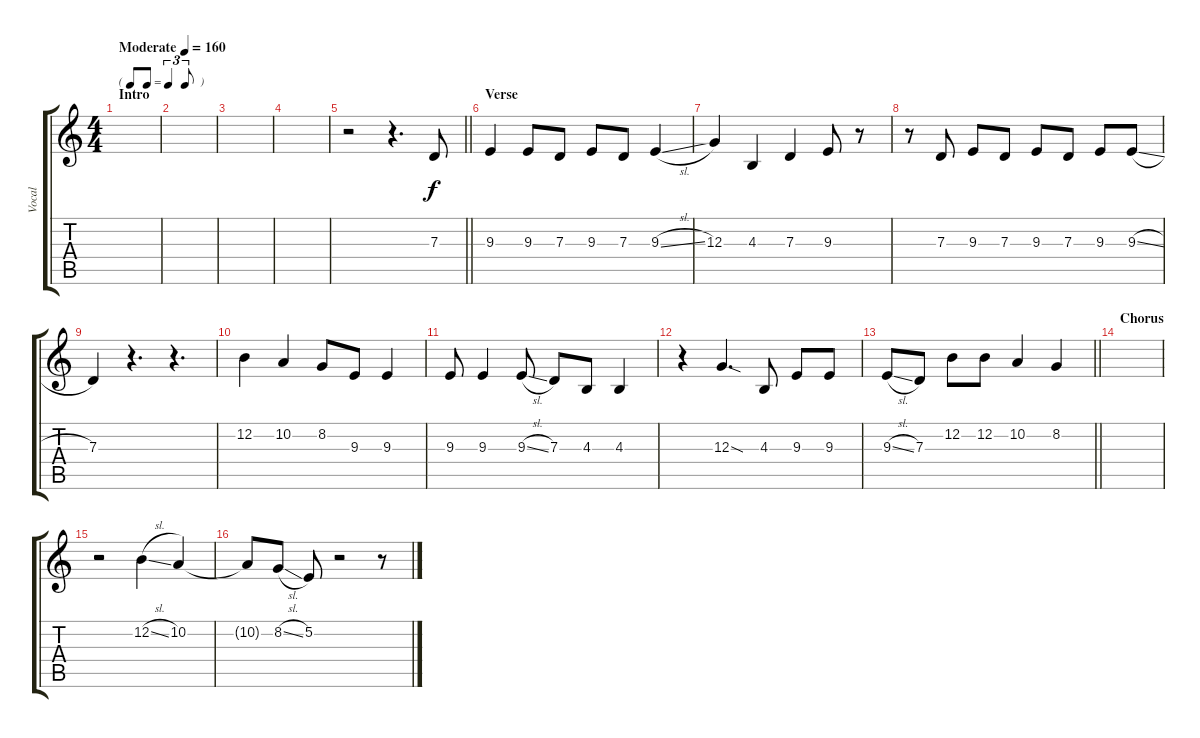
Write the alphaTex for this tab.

\track ("Vocal" "Vocal") {instrument trombone}
\staff {score tabs}
\tuning (E4 B3 G3 D3 A2 E2) {hide}
\ts (4 4)
\tf triplet8th
\section ("" "Intro")
\tempo (160 "Moderate")
\clef g2
\ks c
|
|
|
|
\barLineRight lightlight
r.2 r.4{d} 7.3.8 |
\section ("" "Verse")
9.3.4 9.3.8 7.3.8 9.3.8 7.3.8 9.3{sl}.4 |
12.3.4 4.3.4 7.3.4 9.3.8 r.8 |
r.8 7.3.8 9.3.8 7.3.8 9.3.8 7.3.8 9.3.8 9.3{sl}.8 |
7.3.4 r.4{d} r.4{d} |
12.2.4 10.2.4 8.2.8 9.3.8 9.3.4 |
9.3.8 9.3.4 9.3{sl}.8 7.3.8 4.3.8 4.3.4 |
r.4 12.3{sod}.4{d} 4.3.8 9.3.8 9.3.8 |
\barLineRight lightlight
9.3{sl}.8 7.3.8 12.2.8 12.2.8 10.2.4 8.2.4 |
\section ("" "Chorus")
|
r.2 12.2{sl}.4 10.2.4 |
10.2{t}.8 8.2{sl}.8 5.2.8 r.2 r.8
